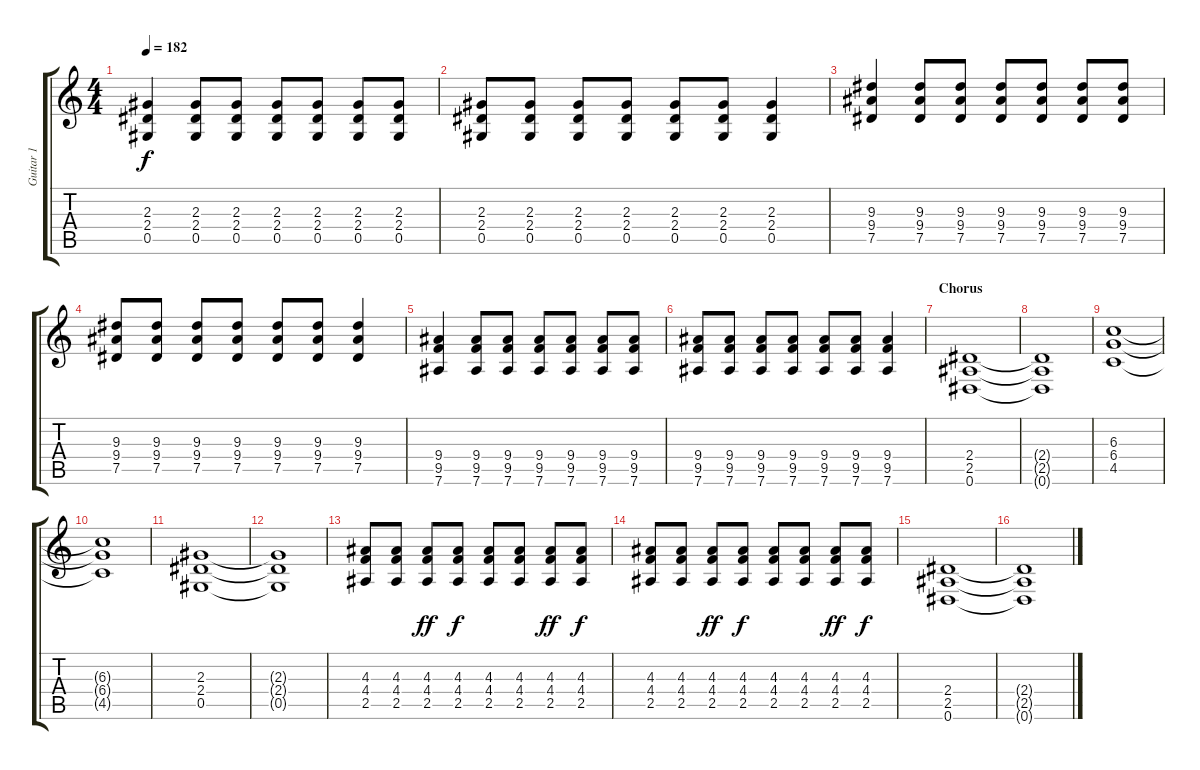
\track ("Guitar 1" "Guitar 1") {instrument overdrivenguitar}
\staff {score tabs}
\tuning (Eb4 Bb3 Gb3 Db3 Ab2 Eb2) {hide}
\ts (4 4)
\tempo 182
\clef g2
\ks c
(2.3 2.4 0.5).4{dy f} (2.3 2.4 0.5).8 (2.3 2.4 0.5).8 (2.3 2.4 0.5).8 (2.3 2.4 0.5).8 (2.3 2.4 0.5).8 (2.3 2.4 0.5).8 |
(2.3 2.4 0.5).8 (2.3 2.4 0.5).8 (2.3 2.4 0.5).8 (2.3 2.4 0.5).8 (2.3 2.4 0.5).8 (2.3 2.4 0.5).8 (2.3 2.4 0.5).4 |
(9.3 9.4 7.5).4 (9.3 9.4 7.5).8 (9.3 9.4 7.5).8 (9.3 9.4 7.5).8 (9.3 9.4 7.5).8 (9.3 9.4 7.5).8 (9.3 9.4 7.5).8 |
(9.3 9.4 7.5).8 (9.3 9.4 7.5).8 (9.3 9.4 7.5).8 (9.3 9.4 7.5).8 (9.3 9.4 7.5).8 (9.3 9.4 7.5).8 (9.3 9.4 7.5).4 |
(9.4 9.5 7.6).4 (9.4 9.5 7.6).8 (9.4 9.5 7.6).8 (9.4 9.5 7.6).8 (9.4 9.5 7.6).8 (9.4 9.5 7.6).8 (9.4 9.5 7.6).8 |
(9.4 9.5 7.6).8 (9.4 9.5 7.6).8 (9.4 9.5 7.6).8 (9.4 9.5 7.6).8 (9.4 9.5 7.6).8 (9.4 9.5 7.6).8 (9.4 9.5 7.6).4 |
\section ("" "Chorus")
(2.4 2.5 0.6).1 |
(2.4{t} 2.5{t} 0.6{t}).1 |
(6.3 6.4 4.5).1 |
(6.3{t} 6.4{t} 4.5{t}).1 |
(2.3 2.4 0.5).1 |
(2.3{t} 2.4{t} 0.5{t}).1 |
(4.3 4.4 2.5).8 (4.3 4.4 2.5).8 (4.3 4.4 2.5).8{dy ff} (4.3 4.4 2.5).8{dy f} (4.3 4.4 2.5).8 (4.3 4.4 2.5).8 (4.3 4.4 2.5).8{dy ff} (4.3 4.4 2.5).8{dy f} |
(4.3 4.4 2.5).8 (4.3 4.4 2.5).8 (4.3 4.4 2.5).8{dy ff} (4.3 4.4 2.5).8{dy f} (4.3 4.4 2.5).8 (4.3 4.4 2.5).8 (4.3 4.4 2.5).8{dy ff} (4.3 4.4 2.5).8{dy f} |
(2.4 2.5 0.6).1 |
(2.4{t} 2.5{t} 0.6{t}).1
